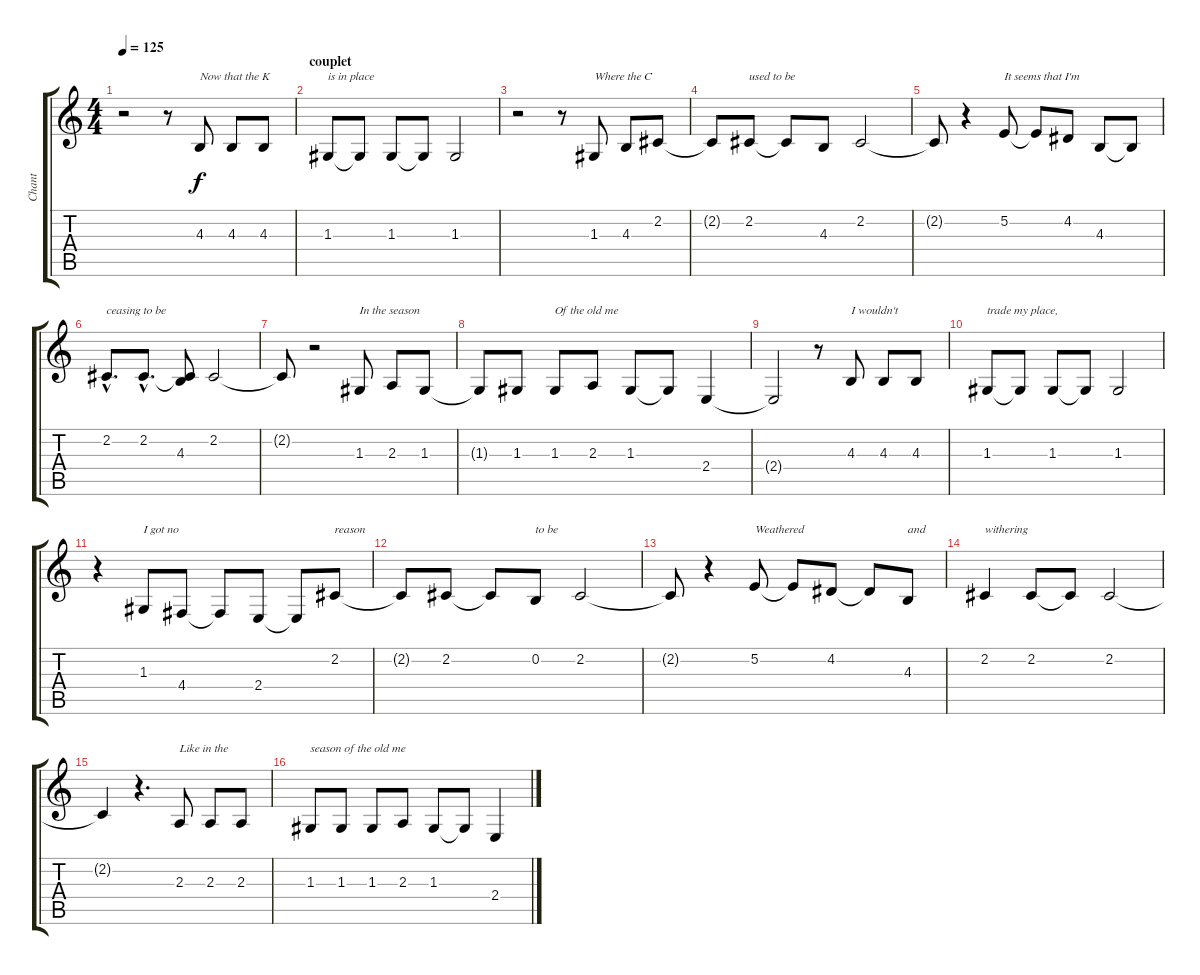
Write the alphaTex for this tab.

\track ("Chant" "Chant") {instrument electricgrandpiano}
\staff {score tabs}
\tuning (E4 B3 G3 D3 A2 E2) {hide}
\ts (4 4)
\tempo 125
\clef g2
\ks c
r.2{dy f instrument electricgrandpiano} r.8 4.3.8{txt "Now that the K "} 4.3.8 4.3.8 |
\section ("" "couplet")
1.3.8{txt "is in place"} 1.3{t}.8 1.3.8 1.3{t}.8 1.3.2 |
r.2 r.8 1.3.8{txt "Where the C"} 4.3.8 2.2.8 |
2.2{t}.8 2.2.8{txt "used to be"} 2.2{t}.8 4.3.8 2.2.2 |
2.2{t}.8 r.4 5.2.8{txt "It seems that I'm "} 5.2{t}.8 4.2.8 4.3.8 4.3{t}.8 |
2.2{hac}.8{d txt "ceasing to be"} 2.2{hac}.8{d} (2.2{t} 4.3).8 2.2.2 |
2.2{t}.8 r.2 1.3.8{txt "In the season"} 2.3.8 1.3.8 |
1.3{t}.8 1.3.8 1.3.8{txt "Of the old me"} 2.3.8 1.3.8 1.3{t}.8 2.4.4 |
2.4{t}.2 r.8 4.3.8{txt "I wouldn't"} 4.3.8 4.3.8 |
1.3.8{txt "trade my place,"} 1.3{t}.8 1.3.8 1.3{t}.8 1.3.2 |
r.4 1.3.8{txt "I got no "} 4.4.8 4.4{t}.8 2.4.8 2.4{t}.8 2.2.8{txt "reason"} |
2.2{t}.8 2.2.8 2.2{t}.8 0.2.8{txt "to be"} 2.2.2 |
2.2{t}.8 r.4 5.2.8{txt "Weathered"} 5.2{t}.8 4.2.8 4.2{t}.8 4.3.8{txt "and"} |
2.2.4{txt "withering"} 2.2.8 2.2{t}.8 2.2.2 |
2.2{t}.4 r.4{d} 2.3.8{txt "Like in the "} 2.3.8 2.3.8 |
1.3.8{txt "season of the old me"} 1.3.8 1.3.8 2.3.8 1.3.8 1.3{t}.8 2.4.4
